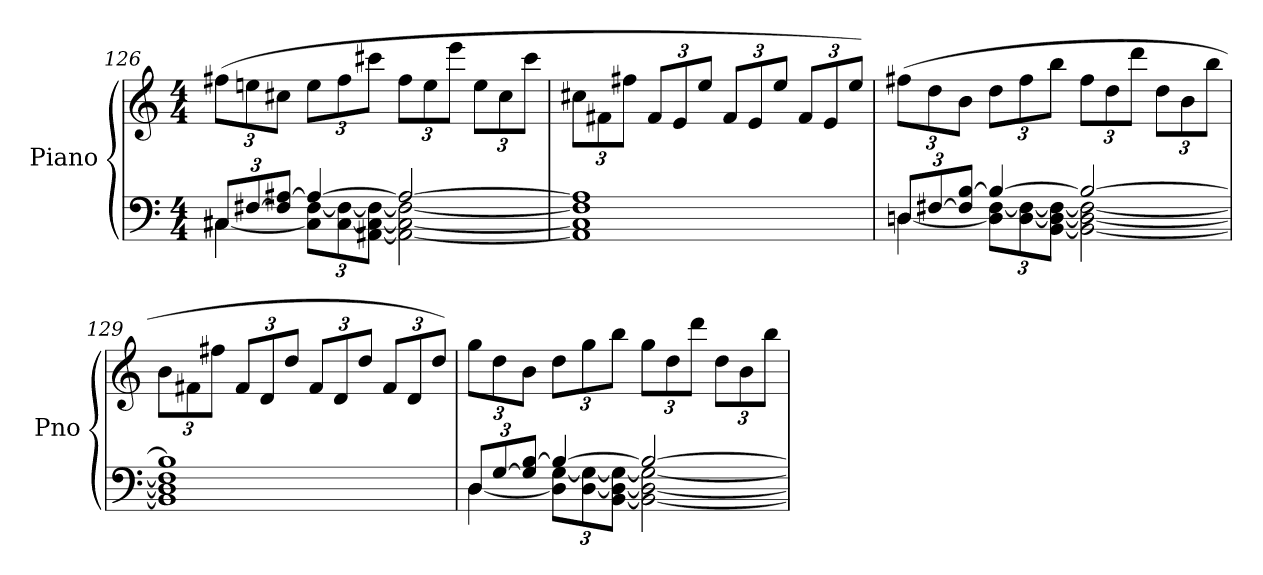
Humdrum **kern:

**kern	**kern
*part1	*part1
*staff2	*staff1
*I"Piano	*
*I'Pno	*
*clefF4	*clefG2
*k[]	*k[]
*M4/4	*M4/4
*Xbrackettup	*Xbrackettup
=126	=126
*^	*
12C#X/L	[4C#\	(>12ff#X\L
[12F#X/	.	12een\
12F#/] [12A#X/J	.	12cc#X\J
4A#/_	12C#\] [12F#\L	12ee\L
.	[12C#\ 12F#\_	12ff#\
.	[12AA#X\ 12C#\_ 12F#\_J	12ccc#X\J
2A#/_	2AA#\_ 2C#\_ 2F#\_	12ff#\L
.	.	12ee\
.	.	12eee\J
.	.	12ee\L
.	.	12cc#\
.	.	12ccc#\J
=127	=127	=127
1A#]	1AA#] 1C#] 1F#]	12cc#X\L
.	.	12f#X\
.	.	12ff#X\J
.	.	12f#/L
.	.	12e/
.	.	12ee/J
.	.	12f#/L
.	.	12e/
.	.	12ee/J
.	.	12f#/L
.	.	12e/
.	.	12ee/J)
=128	=128	=128
12D/L	[4Dn\	(>12ff#X\L
[12F#X/	.	12dd\
12F#/] [12B/J	.	12b\J
4B/_	12D\] [12F#\L	12dd\L
.	[12D\ 12F#\_	12ff#\
.	[12BB\ 12D\_ 12F#\_J	12bb\J
2B/_	2BB\_ 2D\_ 2F#\_	12ff#\L
.	.	12dd\
.	.	12ddd\J
.	.	12dd\L
.	.	12b\
.	.	12bb\J
=129	=129	=129
1B]	1BB] 1D] 1F#]	12b\L
.	.	12f#X\
.	.	12ff#X\J
.	.	12f#/L
.	.	12d/
.	.	12dd/J
.	.	12f#/L
.	.	12d/
.	.	12dd/J
.	.	12f#/L
.	.	12d/
.	.	12dd/J)
=130	=130	=130
12D/L	[4D\	12gg\L
[12G/	.	12dd\
12G/] [12B/J	.	12b\J
4B/_	12D\] [12G\L	12dd\L
.	[12D\ 12G\_	12gg\
.	[12BB\ 12D\_ 12G\_J	12bb\J
2B/_	2BB\_ 2D\_ 2G\_	12gg\L
.	.	12dd\
.	.	12ddd\J
.	.	12dd\L
.	.	12b\
.	.	12bb\J
*v	*v	*
=	=
*-	*-
